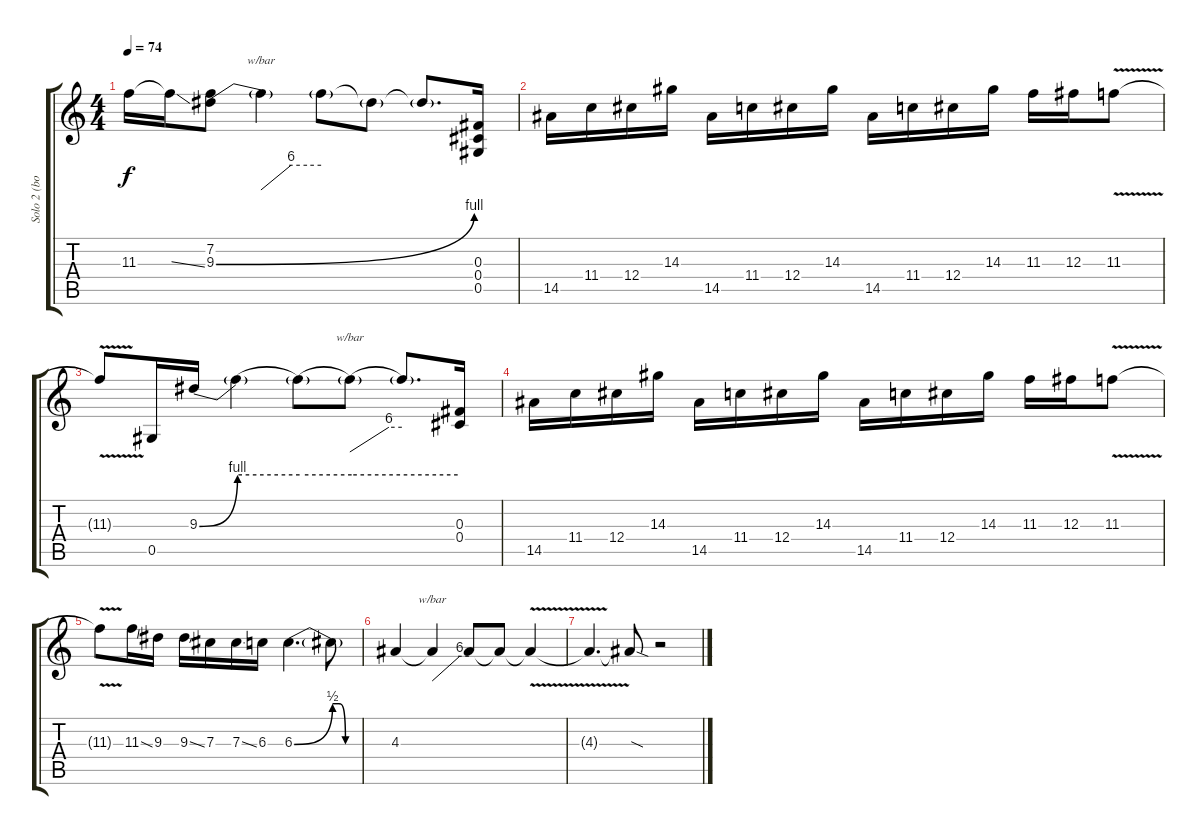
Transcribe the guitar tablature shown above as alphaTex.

\track ("Solo 2 (booster)" "Solo 2 (bo") {instrument distortionguitar}
\staff {score tabs}
\tuning (Eb4 Bb3 Gb3 Db3 Ab2 Eb2) {hide}
\ts (4 4)
\tempo 74
\clef g2
\ks c
11.3{t}.16{dy f} 11.3{ss t}.16 (7.2 9.3{be (bend 0 0 60 4)}).8 9.3{t}.4{tbe (custom default 0 0 30 24 46 24 60 24)} 9.3{t}.8 9.3{t}.8 9.3{t}.8{d} (0.3 0.4 0.5).16 |
14.5.16 11.4.16 12.4.16 14.3.16 14.5.16 11.4.16 12.4.16 14.3.16 14.5.16 11.4.16 12.4.16 14.3.16 11.3.16 12.3.16 11.3{v}.8 |
11.3{v t}.8 0.5.16 9.3{be (bend 0 0 60 4)}.16 9.3{be (hold 0 4 60 4) t}.4 9.3{be (hold 0 4 60 4) t}.8 9.3{be (hold 0 4 60 4) t}.8{tbe (custom default 0 0 45 24 60 24)} 9.3{t}.8{d} (0.3 0.4).16 |
14.5.16 11.4.16 12.4.16 14.3.16 14.5.16 11.4.16 12.4.16 14.3.16 14.5.16 11.4.16 12.4.16 14.3.16 11.3.16 12.3.16 11.3{v}.8 |
11.3{t}.8 11.3{ss}.16 9.3.16 9.3{ss}.16 7.3.16 7.3{ss}.16 6.3.16 6.3{be (bend 0 0 60 2)}.4{d} 6.3{be (custom 0 2 15 2 30 0 60 0) t}.8 |
4.3.4 4.3{t}.4{tbe (custom default 0 0 45 24 60 24)} 4.3{t}.8 4.3{t}.8 4.3{v t}.4 |
4.3{t}.4{d} 4.3{sod t}.8 r.2
